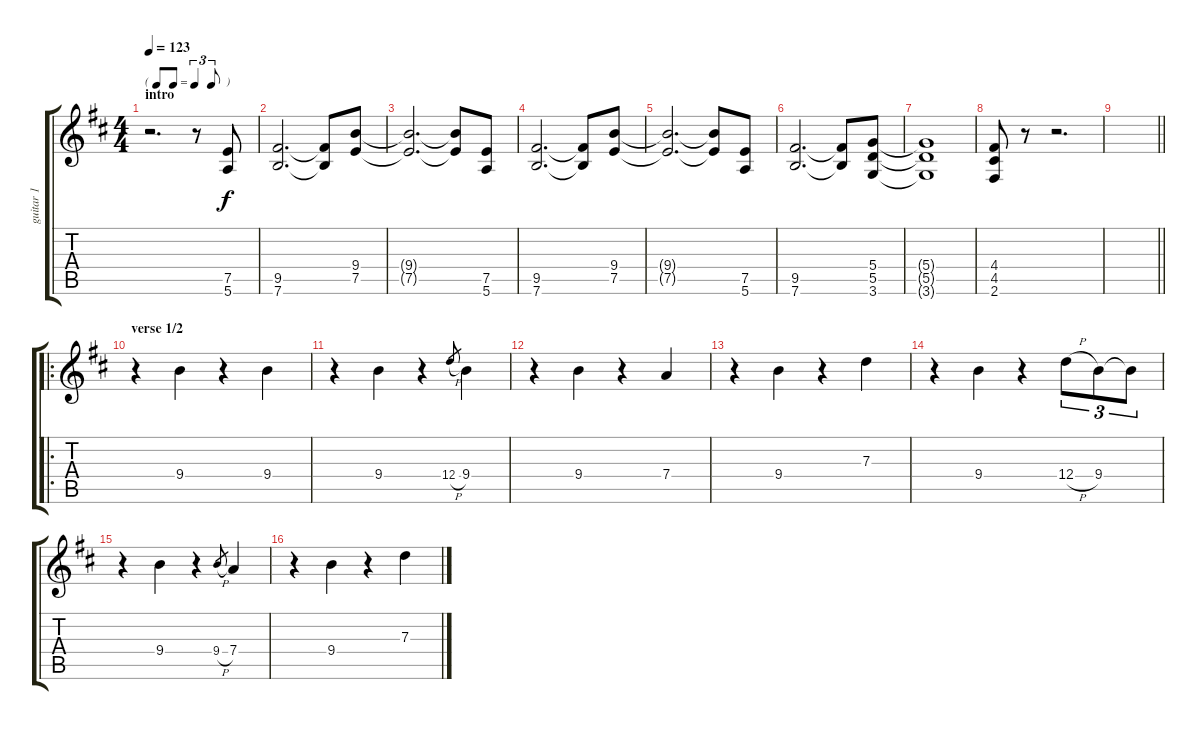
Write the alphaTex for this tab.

\track ("guitar 1" "guitar 1") {instrument overdrivenguitar}
\staff {score tabs}
\tuning (E4 B3 G3 D3 A2 E2) {hide}
\ts (4 4)
\tf triplet8th
\section ("" "intro ")
\tempo 123
\clef g2
\ks d
r.2{d dy f instrument overdrivenguitar} r.8 (7.5 5.6).8 |
(9.5 7.6).2{d} (9.5{t} 7.6{t}).8 (9.4 7.5).8 |
(9.4{t} 7.5{t}).2{d} (9.4{t} 7.5{t}).8 (7.5 5.6).8 |
(9.5 7.6).2{d} (9.5{t} 7.6{t}).8 (9.4 7.5).8 |
(9.4{t} 7.5{t}).2{d} (9.4{t} 7.5{t}).8 (7.5 5.6).8 |
(9.5 7.6).2{d} (9.5{t} 7.6{t}).8 (5.4 5.5 3.6).8 |
(5.4{t} 5.5{t} 3.6{t}).1 |
(4.4 4.5 2.6).8 r.8 r.2{d} |
\barLineRight lightlight
|
\ro
\section ("" "verse 1/2")
r.4 9.4.4 r.4 9.4.4 |
r.4 9.4.4 r.4 12.4{h}.8{gr} 9.4.4 |
r.4 9.4.4 r.4 7.4.4 |
r.4 9.4.4 r.4 7.3.4 |
r.4 9.4.4 r.4 12.4{h}.8{tu (3 2)} 9.4.8{tu (3 2)} 9.4{t}.8{tu (3 2)} |
r.4 9.4.4 r.4 9.4{h}.8{gr} 7.4.4 |
r.4 9.4.4 r.4 7.3.4
